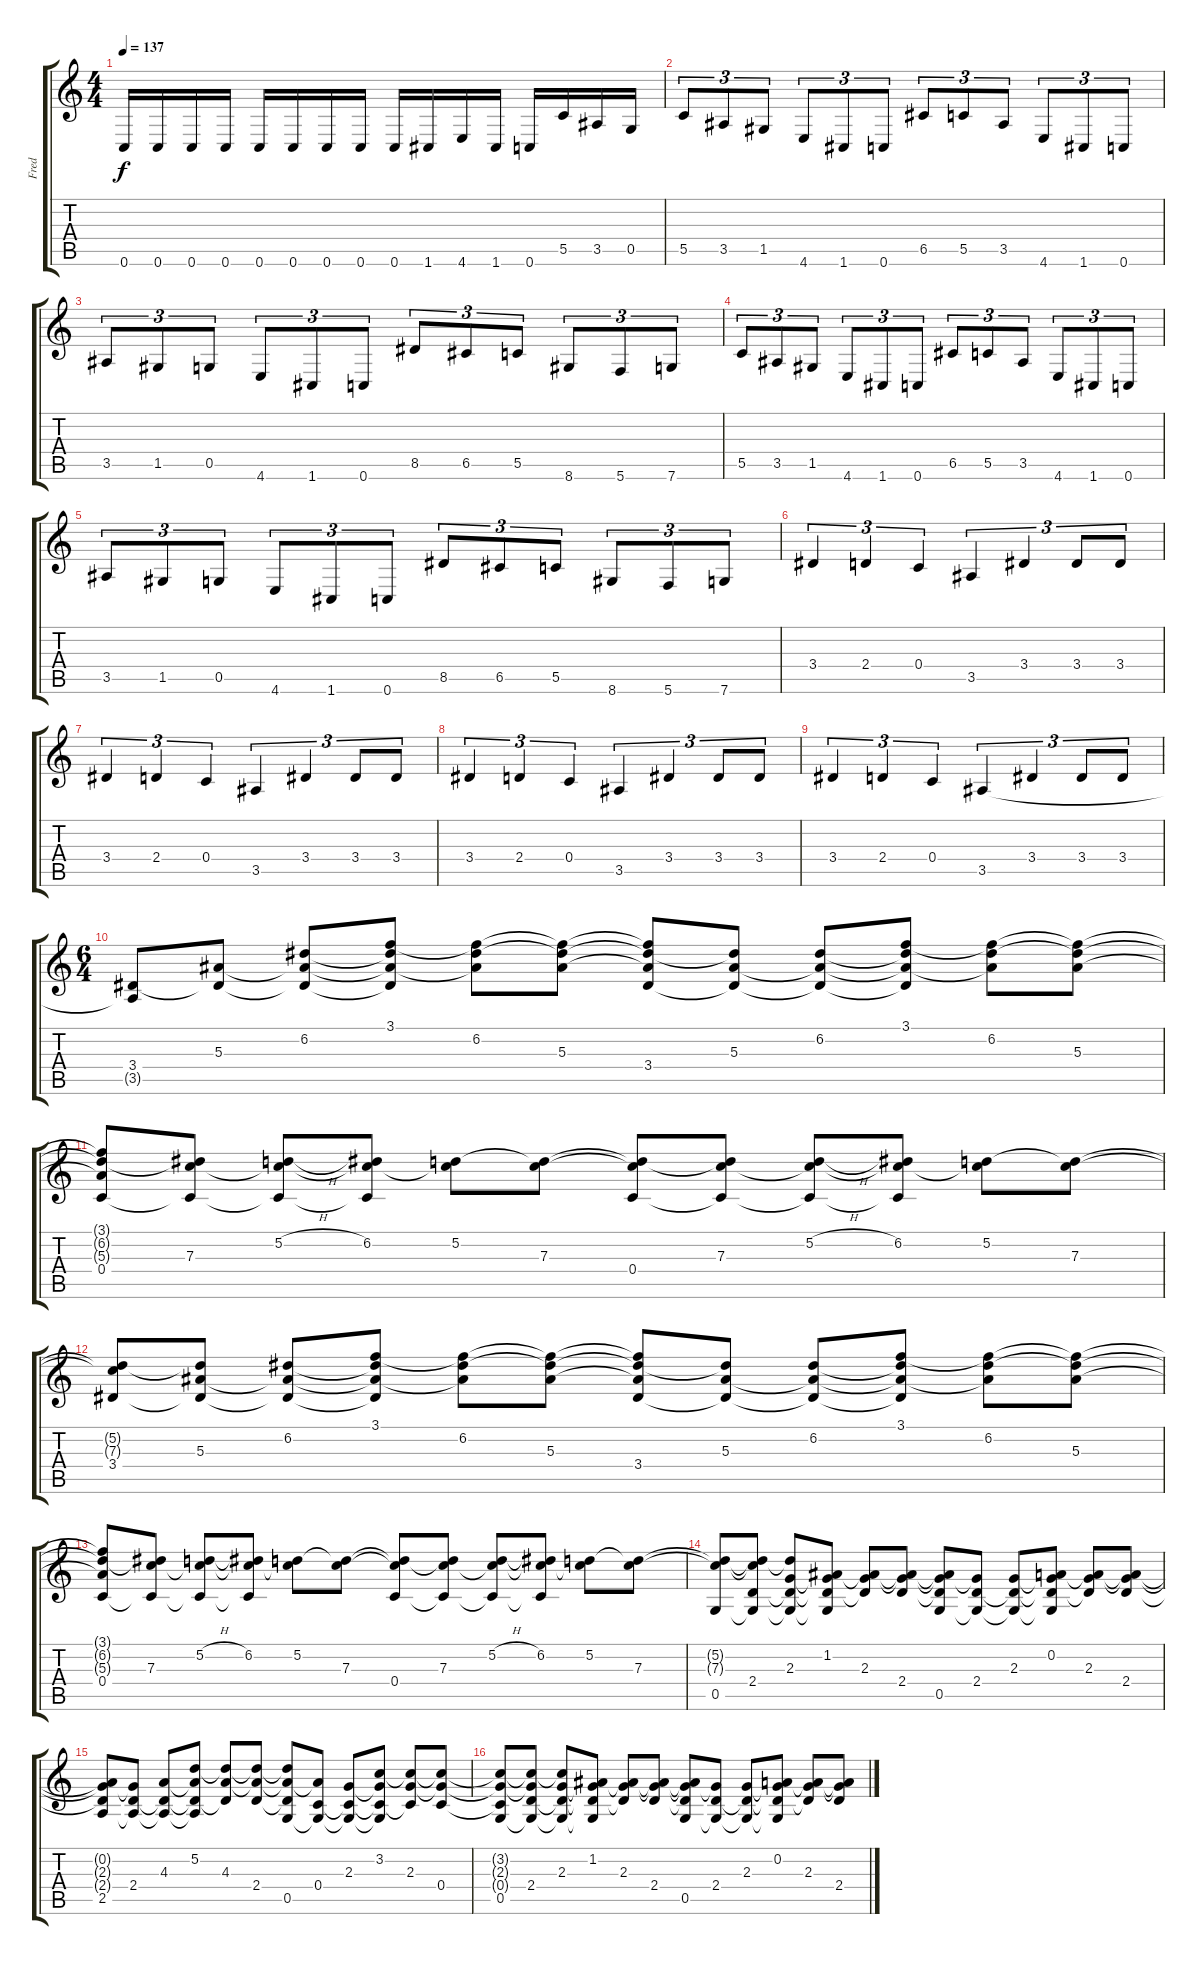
\track ("Fred" "Fred") {instrument acousticguitarsteel}
\staff {score tabs}
\tuning (D4 A3 F3 C3 G2 C2) {hide}
\ts (4 4)
\tempo 137
\clef g2
\ks c
0.6.16{dy f} 0.6.16 0.6.16 0.6.16 0.6.16 0.6.16 0.6.16 0.6.16 0.6.16 1.6.16 4.6.16 1.6.16 0.6.16 5.5.16 3.5.16 0.5.16 |
5.5.8{tu (3 2)} 3.5.8{tu (3 2)} 1.5.8{tu (3 2)} 4.6.8{tu (3 2)} 1.6.8{tu (3 2)} 0.6.8{tu (3 2)} 6.5.8{tu (3 2)} 5.5.8{tu (3 2)} 3.5.8{tu (3 2)} 4.6.8{tu (3 2)} 1.6.8{tu (3 2)} 0.6.8{tu (3 2)} |
3.5.8{tu (3 2)} 1.5.8{tu (3 2)} 0.5.8{tu (3 2)} 4.6.8{tu (3 2)} 1.6.8{tu (3 2)} 0.6.8{tu (3 2)} 8.5.8{tu (3 2)} 6.5.8{tu (3 2)} 5.5.8{tu (3 2)} 8.6.8{tu (3 2)} 5.6.8{tu (3 2)} 7.6.8{tu (3 2)} |
5.5.8{tu (3 2)} 3.5.8{tu (3 2)} 1.5.8{tu (3 2)} 4.6.8{tu (3 2)} 1.6.8{tu (3 2)} 0.6.8{tu (3 2)} 6.5.8{tu (3 2)} 5.5.8{tu (3 2)} 3.5.8{tu (3 2)} 4.6.8{tu (3 2)} 1.6.8{tu (3 2)} 0.6.8{tu (3 2)} |
3.5.8{tu (3 2)} 1.5.8{tu (3 2)} 0.5.8{tu (3 2)} 4.6.8{tu (3 2)} 1.6.8{tu (3 2)} 0.6.8{tu (3 2)} 8.5.8{tu (3 2)} 6.5.8{tu (3 2)} 5.5.8{tu (3 2)} 8.6.8{tu (3 2)} 5.6.8{tu (3 2)} 7.6.8{tu (3 2)} |
3.4.4{tu (3 2) instrument acousticguitarsteel} 2.4.4{tu (3 2)} 0.4.4{tu (3 2)} 3.5.4{tu (3 2)} 3.4.4{tu (3 2)} 3.4.8{tu (3 2)} 3.4.8{tu (3 2)} |
3.4.4{tu (3 2) instrument acousticguitarsteel} 2.4.4{tu (3 2)} 0.4.4{tu (3 2)} 3.5.4{tu (3 2)} 3.4.4{tu (3 2)} 3.4.8{tu (3 2)} 3.4.8{tu (3 2)} |
3.4.4{tu (3 2) instrument acousticguitarsteel} 2.4.4{tu (3 2)} 0.4.4{tu (3 2)} 3.5.4{tu (3 2)} 3.4.4{tu (3 2)} 3.4.8{tu (3 2)} 3.4.8{tu (3 2)} |
3.4.4{tu (3 2) instrument acousticguitarsteel} 2.4.4{tu (3 2)} 0.4.4{tu (3 2)} 3.5.4{tu (3 2)} 3.4.4{tu (3 2)} 3.4.8{tu (3 2)} 3.4.8{tu (3 2)} |
\ts (6 4)
(3.4 3.5{t}).8{volume 13 instrument acousticguitarsteel} (5.3 3.4{t}).8 (6.2 5.3{t} 3.4{t}).8 (3.1 6.2{t} 5.3{t} 3.4{t}).8 (3.1{t} 6.2 5.3{t}).8 (3.1{t} 6.2{t} 5.3).8 (3.1{t} 6.2{t} 5.3{t} 3.4).8 (6.2{t} 5.3 3.4{t}).8 (6.2 5.3{t} 3.4{t}).8 (3.1 6.2{t} 5.3{t} 3.4{t}).8 (3.1{t} 6.2 5.3{t}).8 (3.1{t} 6.2{t} 5.3).8 |
(3.1{t} 6.2{t} 5.3{t} 0.4).8 (6.2{t} 7.3 0.4{t}).8 (5.2{h} 7.3{t} 0.4{t}).8 (6.2 7.3{t} 0.4{t}).8 (5.2 7.3{t}).8 (5.2{t} 7.3).8 (5.2{t} 7.3{t} 0.4).8 (5.2{t} 7.3 0.4{t}).8 (5.2{h} 7.3{t} 0.4{t}).8 (6.2 7.3{t} 0.4{t}).8 (5.2 7.3{t}).8 (5.2{t} 7.3).8 |
(5.2{t} 7.3{t} 3.4).8 (5.2{t} 5.3 3.4{t}).8 (6.2 5.3{t} 3.4{t}).8 (3.1 6.2{t} 5.3{t} 3.4{t}).8 (3.1{t} 6.2 5.3{t}).8 (3.1{t} 6.2{t} 5.3).8 (3.1{t} 6.2{t} 5.3{t} 3.4).8 (6.2{t} 5.3 3.4{t}).8 (6.2 5.3{t} 3.4{t}).8 (3.1 6.2{t} 5.3{t} 3.4{t}).8 (3.1{t} 6.2 5.3{t}).8 (3.1{t} 6.2{t} 5.3).8 |
(3.1{t} 6.2{t} 5.3{t} 0.4).8 (6.2{t} 7.3 0.4{t}).8 (5.2{h} 7.3{t} 0.4{t}).8 (6.2 7.3{t} 0.4{t}).8 (5.2 7.3{t}).8 (5.2{t} 7.3).8 (5.2{t} 7.3{t} 0.4).8 (5.2{t} 7.3 0.4{t}).8 (5.2{h} 7.3{t} 0.4{t}).8 (6.2 7.3{t} 0.4{t}).8 (5.2 7.3{t}).8 (5.2{t} 7.3).8 |
(5.2{t} 7.3{t} 0.5).8 (5.2{t} 7.3{t} 2.4 0.5{t}).8 (5.2{t} 2.3 2.4{t} 0.5{t}).8 (1.2 2.3{t} 2.4{t} 0.5{t}).8 (1.2{t} 2.3 2.4{t}).8 (1.2{t} 2.3{t} 2.4).8 (1.2{t} 2.3{t} 2.4{t} 0.5).8 (2.3{t} 2.4 0.5{t}).8 (2.3 2.4{t} 0.5{t}).8 (0.2 2.3{t} 2.4{t} 0.5{t}).8 (0.2{t} 2.3 2.4{t}).8 (0.2{t} 2.3{t} 2.4).8 |
(0.2{t} 2.3{t} 2.4{t} 2.5).8 (2.3{t} 2.4 2.5{t}).8 (4.3 2.4{t} 2.5{t}).8 (5.2 4.3{t} 2.4{t} 2.5{t}).8 (5.2{t} 4.3 2.4{t}).8 (5.2{t} 4.3{t} 2.4).8 (5.2{t} 4.3{t} 2.4{t} 0.5).8 (4.3{t} 0.4 0.5{t}).8 (2.3 0.4{t} 0.5{t}).8 (3.2 2.3{t} 0.4{t} 0.5{t}).8 (3.2{t} 2.3 0.4{t}).8 (3.2{t} 2.3{t} 0.4).8 |
(3.2{t} 2.3{t} 0.4{t} 0.5).8 (3.2{t} 2.3{t} 2.4 0.5{t}).8 (3.2{t} 2.3 2.4{t} 0.5{t}).8 (1.2 2.3{t} 2.4{t} 0.5{t}).8 (1.2{t} 2.3 2.4{t}).8 (1.2{t} 2.3{t} 2.4).8 (1.2{t} 2.3{t} 2.4{t} 0.5).8 (2.3{t} 2.4 0.5{t}).8 (2.3 2.4{t} 0.5{t}).8 (0.2 2.3{t} 2.4{t} 0.5{t}).8 (0.2{t} 2.3 2.4{t}).8 (0.2{t} 2.3{t} 2.4).8
